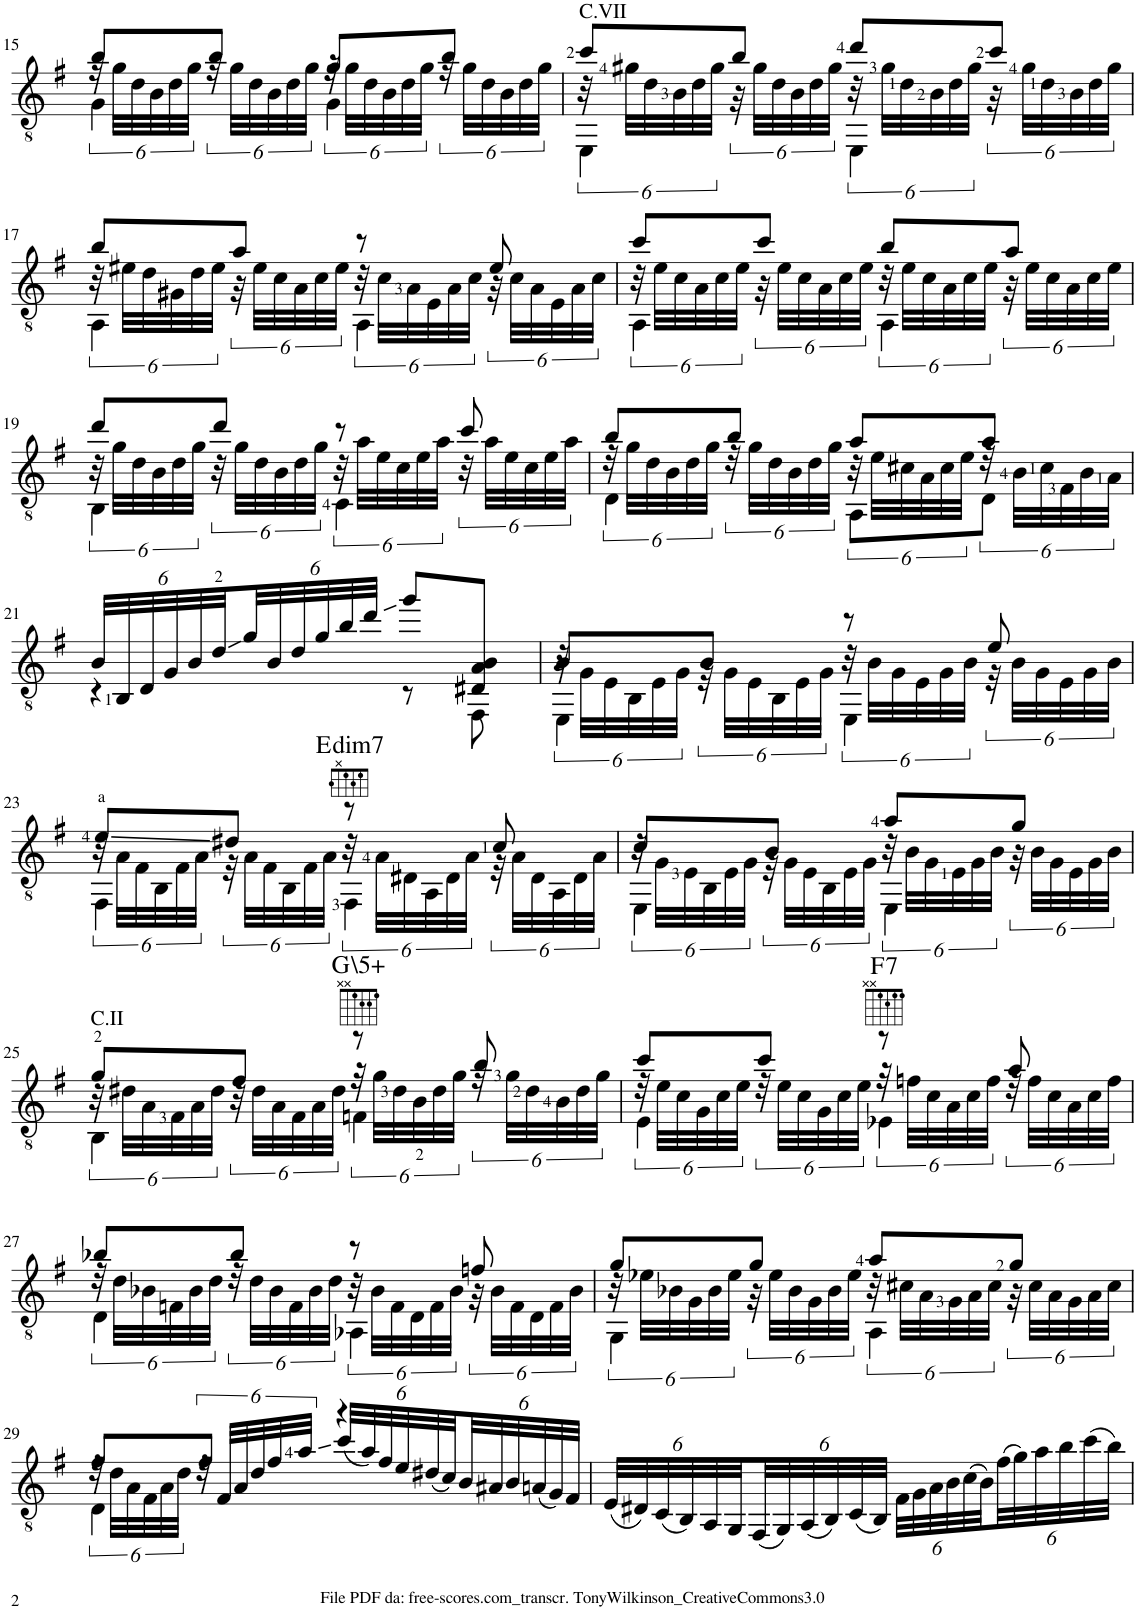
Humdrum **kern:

**kern	**harte
*part1	*part1
*staff1	*
*I"Guitar	*
*I'Guit.	*
!!LO:PB:g=z
*clefGv2	*
*k[f#]	*
*M2/4	*
=15	=15
*^	*
*	*^	*
8b/L	48r	4G\	.
.	48g\LLL	.	.
.	48d\	.	.
.	48B\	.	.
.	48d\	.	.
.	48g\JJJ	.	.
8b/J	48r	.	.
.	48g\LLL	.	.
.	48d\	.	.
.	48B\	.	.
.	48d\	.	.
.	48g\JJJ	.	.
8g/L	48r	4G\	.
.	48g\LLL	.	.
.	48d\	.	.
.	48B\	.	.
.	48d\	.	.
.	48g\JJJ	.	.
8b/J	48r	.	.
.	48g\LLL	.	.
.	48d\	.	.
.	48B\	.	.
.	48d\	.	.
.	48g\JJJ	.	.
=16	=16	=16	=16
!LO:TX:a:t=C.VII	!	!	!
8cc/L	48r	4EE\	.
.	48g#X\LLL	.	.
.	48d\	.	.
.	48B\	.	.
.	48d\	.	.
.	48g#\JJJ	.	.
8b/J	48r	.	.
.	48g#\LLL	.	.
.	48d\	.	.
.	48B\	.	.
.	48d\	.	.
.	48g#\JJJ	.	.
8dd/L	48r	4EE\	.
.	48g#\LLL	.	.
.	48d\	.	.
.	48B\	.	.
.	48d\	.	.
.	48g#\JJJ	.	.
8cc/J	48r	.	.
.	48g#\LLL	.	.
.	48d\	.	.
.	48B\	.	.
.	48d\	.	.
.	48g#\JJJ	.	.
!!LO:LB:g=z	!!	!!
=17	=17	=17	=17
8b/L	48r	4AA\	.
.	48e#X\LLL	.	.
.	48d\	.	.
.	48G#X\	.	.
.	48d\	.	.
.	48e#\JJJ	.	.
8a/J	48r	.	.
.	48e#\LLL	.	.
.	48c\	.	.
.	48A\	.	.
.	48c\	.	.
.	48e#\JJJ	.	.
8r	48r	4AA\	.
.	48c\LLL	.	.
.	48A\	.	.
.	48E\	.	.
.	48A\	.	.
.	48c\JJJ	.	.
8e#/	48r	.	.
.	48c\LLL	.	.
.	48A\	.	.
.	48E\	.	.
.	48A\	.	.
.	48c\JJJ	.	.
=18	=18	=18	=18
8cc/L	48r	4AA\	.
.	48e\LLL	.	.
.	48c\	.	.
.	48A\	.	.
.	48c\	.	.
.	48e\JJJ	.	.
8cc/J	48r	.	.
.	48e\LLL	.	.
.	48c\	.	.
.	48A\	.	.
.	48c\	.	.
.	48e\JJJ	.	.
8b/L	48r	4AA\	.
.	48e\LLL	.	.
.	48c\	.	.
.	48A\	.	.
.	48c\	.	.
.	48e\JJJ	.	.
8a/J	48r	.	.
.	48e\LLL	.	.
.	48c\	.	.
.	48A\	.	.
.	48c\	.	.
.	48e\JJJ	.	.
!!LO:LB:g=z	!!	!!
=19	=19	=19	=19
8dd/L	48r	4BB\	.
.	48g\LLL	.	.
.	48d\	.	.
.	48B\	.	.
.	48d\	.	.
.	48g\JJJ	.	.
8dd/J	48r	.	.
.	48g\LLL	.	.
.	48d\	.	.
.	48B\	.	.
.	48d\	.	.
.	48g\JJJ	.	.
8r	48r	4C\	.
.	48a\LLL	.	.
.	48e\	.	.
.	48c\	.	.
.	48e\	.	.
.	48a\JJJ	.	.
8cc/	48r	.	.
.	48a\LLL	.	.
.	48e\	.	.
.	48c\	.	.
.	48e\	.	.
.	48a\JJJ	.	.
=20	=20	=20	=20
8b/L	48r	4D\	.
.	48g\LLL	.	.
.	48d\	.	.
.	48B\	.	.
.	48d\	.	.
.	48g\JJJ	.	.
8b/J	48r	.	.
.	48g\LLL	.	.
.	48d\	.	.
.	48B\	.	.
.	48d\	.	.
.	48g\JJJ	.	.
8a/L	48r	8AA\L	.
.	48e\LLL	.	.
.	48c#X\	.	.
.	48A\	.	.
.	48c#\	.	.
.	48e\JJJ	.	.
8a/J	48r	8D\J	.
.	48B\LLL	.	.
.	48c#\	.	.
.	48F#\	.	.
.	48B\	.	.
.	48A\JJJ	.	.
*v	*v	*v	*
!!LO:LB:g=z
=21	=21
*Xbrackettup	*
*^	*
48B/LLL	4r	.
48BB/	.	.
48D/	.	.
48G/	.	.
48B/	.	.
48d/	.	.
48g/	.	.
48B/	.	.
48d/	.	.
48g/	.	.
48b/	.	.
48dd/JJJ	.	.
8gg/L	8r	.
8D#X/ 8A/ 8B/J	8FF#\	.
=22	=22	=22
*	*brackettup	*
*	*^	*
8B/L	48r	4EE\	.
.	48G\LLL	.	.
.	48E\	.	.
.	48BB\	.	.
.	48E\	.	.
.	48G\JJJ	.	.
8B/J	48r	.	.
.	48G\LLL	.	.
.	48E\	.	.
.	48BB\	.	.
.	48E\	.	.
.	48G\JJJ	.	.
8r	48r	4EE\	.
.	48B\LLL	.	.
.	48G\	.	.
.	48E\	.	.
.	48G\	.	.
.	48B\JJJ	.	.
8e/	48r	.	.
.	48B\LLL	.	.
.	48G\	.	.
.	48E\	.	.
.	48G\	.	.
.	48B\JJJ	.	.
!!LO:LB:g=z	!!	!!
=23	=23	=23	=23
8e/L	48r	4FF#\	.
.	48A\LLL	.	.
.	48F#\	.	.
.	48BB\	.	.
.	48F#\	.	.
.	48A\JJJ	.	.
8d#X/J	48r	.	.
.	48A\LLL	.	.
.	48F#\	.	.
.	48BB\	.	.
.	48F#\	.	.
.	48A\JJJ	.	.
!	!	!	!LO:H:kt=dim7
8r	48r	4FF#\	E:dim7
.	48A\LLL	.	.
.	48D#X\	.	.
.	48AA\	.	.
.	48D#\	.	.
.	48A\JJJ	.	.
8c/	48r	.	.
.	48A\LLL	.	.
.	48D#\	.	.
.	48AA\	.	.
.	48D#\	.	.
.	48A\JJJ	.	.
=24	=24	=24	=24
8c/L	48r	4EE\	.
.	48G\LLL	.	.
.	48E\	.	.
.	48BB\	.	.
.	48E\	.	.
.	48G\JJJ	.	.
8B/J	48r	.	.
.	48G\LLL	.	.
.	48E\	.	.
.	48BB\	.	.
.	48E\	.	.
.	48G\JJJ	.	.
8a/L	48r	4EE\	.
.	48B\LLL	.	.
.	48G\	.	.
.	48E\	.	.
.	48G\	.	.
.	48B\JJJ	.	.
8g/J	48r	.	.
.	48B\LLL	.	.
.	48G\	.	.
.	48E\	.	.
.	48G\	.	.
.	48B\JJJ	.	.
!!LO:LB:g=z	!!	!!
=25	=25	=25	=25
!LO:TX:a:t=C.II	!	!	!
8g/L	48r	4BB\	.
.	48d#X\LLL	.	.
.	48A\	.	.
.	48F#\	.	.
.	48A\	.	.
.	48d#\JJJ	.	.
8f#/J	48r	.	.
.	48d#\LLL	.	.
.	48A\	.	.
.	48F#\	.	.
.	48A\	.	.
.	48d#\JJJ	.	.
!	!	!	!LO:H:kt=5
8r	48r	4Fn\	G:(1,#5)
.	48g\LLL	.	.
.	48d#\	.	.
.	48B\	.	.
.	48d#\	.	.
.	48g\JJJ	.	.
8b/	48r	.	.
.	48g\LLL	.	.
.	48d#\	.	.
.	48B\	.	.
.	48d#\	.	.
.	48g\JJJ	.	.
=26	=26	=26	=26
8cc/L	48r	4E\	.
.	48e\LLL	.	.
.	48c\	.	.
.	48G\	.	.
.	48c\	.	.
.	48e\JJJ	.	.
8cc/J	48r	.	.
.	48e\LLL	.	.
.	48c\	.	.
.	48G\	.	.
.	48c\	.	.
.	48e\JJJ	.	.
!	!	!	!LO:H:kt=7
8r	48r	4E-X\	F:7
.	48fn\LLL	.	.
.	48c\	.	.
.	48A\	.	.
.	48c\	.	.
.	48f\JJJ	.	.
8a/	48r	.	.
.	48f\LLL	.	.
.	48c\	.	.
.	48A\	.	.
.	48c\	.	.
.	48f\JJJ	.	.
!!LO:LB:g=z	!!	!!
=27	=27	=27	=27
8b-X/L	48r	4D\	.
.	48d\LLL	.	.
.	48B-X\	.	.
.	48Fn\	.	.
.	48B-\	.	.
.	48d\JJJ	.	.
8b-/J	48r	.	.
.	48d\LLL	.	.
.	48B-\	.	.
.	48F\	.	.
.	48B-\	.	.
.	48d\JJJ	.	.
8r	48r	4AA-X\	.
.	48B-\LLL	.	.
.	48F\	.	.
.	48D\	.	.
.	48F\	.	.
.	48B-\JJJ	.	.
8fn/	48r	.	.
.	48B-\LLL	.	.
.	48F\	.	.
.	48D\	.	.
.	48F\	.	.
.	48B-\JJJ	.	.
=28	=28	=28	=28
8g/L	48r	4GG\	.
.	48e-X\LLL	.	.
.	48B-X\	.	.
.	48G\	.	.
.	48B-\	.	.
.	48e-\JJJ	.	.
8g/J	48r	.	.
.	48e-\LLL	.	.
.	48B-\	.	.
.	48G\	.	.
.	48B-\	.	.
.	48e-\JJJ	.	.
8a/L	48r	4AA\	.
.	48c#X\LLL	.	.
.	48A\	.	.
.	48G\	.	.
.	48A\	.	.
.	48c#\JJJ	.	.
8g/J	48r	.	.
.	48c#\LLL	.	.
.	48A\	.	.
.	48G\	.	.
.	48A\	.	.
.	48c#\JJJ	.	.
!!LO:LB:g=z	!!	!!
=29	=29	=29	=29
8f#/L	48r	4D\	.
.	48d\LLL	.	.
.	48A\	.	.
.	48F#\	.	.
.	48A\	.	.
.	48d\JJJ	.	.
8f#/J	48r	.	.
.	48F#/LLL	.	.
.	48A/	.	.
.	48d/	.	.
.	48f#/	.	.
.	48a/JJJ	.	.
*	*Xbrackettup	*	*
4r	(48cc/LLL	4ryy	.
.	48a/)	.	.
.	48f#/	.	.
.	48e/	.	.
.	(48d#X/	.	.
.	48c/)	.	.
.	48B/	.	.
.	48A#X/	.	.
.	48B/	.	.
.	(48An/	.	.
.	48G/)	.	.
.	48F#/JJJ	.	.
*v	*v	*v	*
=30	=30
(48E/LLL	.
48D#X/)	.
(48C/	.
48BB/)	.
48AA/	.
48GG/	.
(48FF#/	.
48GG/)	.
(48AA/	.
48BB/)	.
(48C/	.
48BB/JJJ)	.
48F#\LLL	.
48G\	.
48A\	.
48B\	.
(48c\	.
48B\)	.
(48f#\	.
48g\)	.
48a\	.
48b\	.
(48cc\	.
48b\JJJ)	.
=	=
*-	*-
